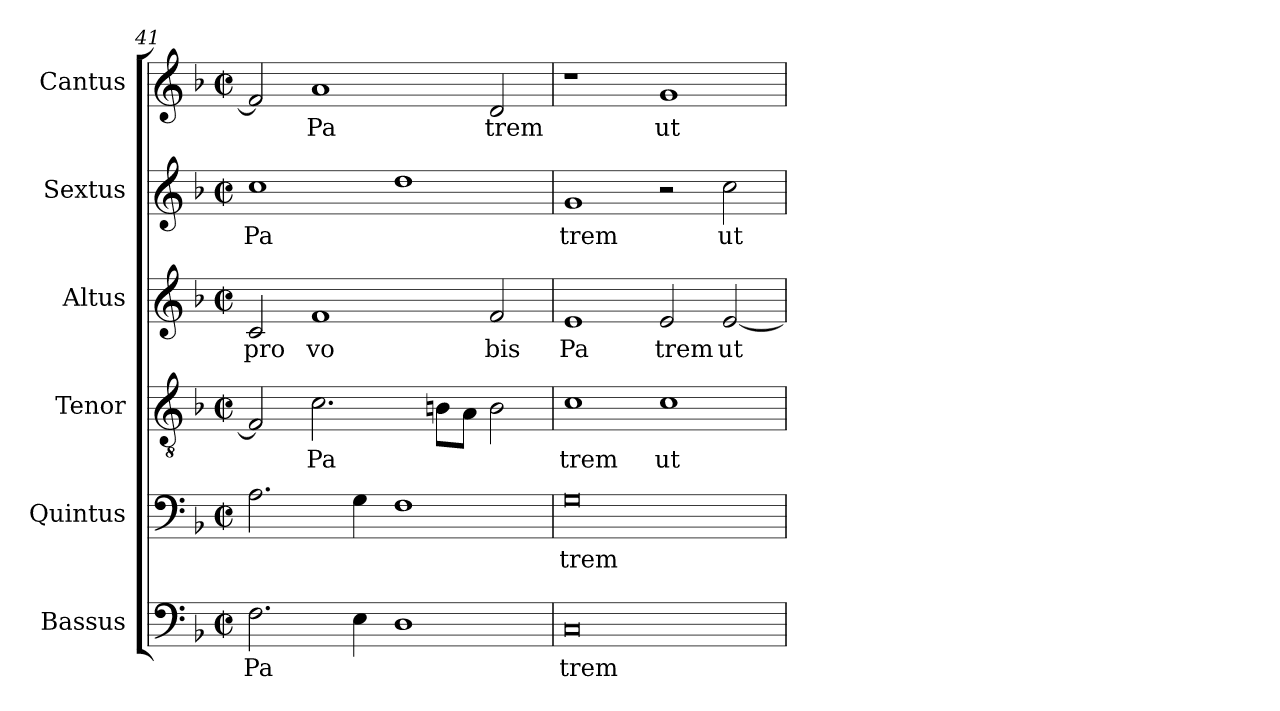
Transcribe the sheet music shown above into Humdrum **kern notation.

**kern	**text	**kern	**text	**kern	**text	**kern	**text	**kern	**text	**kern	**text
*part6	*part6	*part5	*part5	*part4	*part4	*part3	*part3	*part2	*part2	*part1	*part1
*staff6	*staff6	*staff5	*staff5	*staff4	*staff4	*staff3	*staff3	*staff2	*staff2	*staff1	*staff1
*I"Bassus	*	*I"Quintus	*	*I"Tenor	*	*I"Altus	*	*I"Sextus	*	*I"Cantus	*
*clefF4	*	*clefF4	*	*clefGv2	*	*clefG2	*	*clefG2	*	*clefG2	*
*k[b-]	*	*k[b-]	*	*k[b-]	*	*k[b-]	*	*k[b-]	*	*k[b-]	*
*F:	*	*F:	*	*F:	*	*F:	*	*F:	*	*F:	*
*M2/2	*	*M2/2	*	*M2/2	*	*M2/2	*	*M2/2	*	*M2/2	*
*met(c|)	*	*met(c|)	*	*met(c|)	*	*met(c|)	*	*met(c|)	*	*met(c|)	*
=41	=41	=41	=41	=41	=41	=41	=41	=41	=41	=41	=41
!	!LO:LY:b	!	!LO:LY:b:cj	!	!LO:LY:b	!	!LO:LY:b:cj	!	!LO:LY:b	!	!LO:LY:b
2.F\	Pa	2.A\	.	2F/]	.	2c/	pro	1cc	Pa-	2f/]	.
!	!	!	!	!	!LO:LY:b	!	!LO:LY:b:cj	!	!	!	!LO:LY:b
.	.	.	.	2.c\	Pa	1f	vo	.	.	1a	Pa
!	!LO:LY:b	!	!LO:LY:b:cj	!	!	!	!	!	!	!	!
4E\	.	4G\	.	.	.	.	.	.	.	.	.
!	!LO:LY:b	!	!LO:LY:b:cj	!	!	!	!	!	!LO:LY:b	!	!
1D	.	1F	.	.	.	.	.	1dd	--	.	.
!	!	!	!	!	!LO:LY:b	!	!	!	!	!	!
.	.	.	.	8B\L	.	.	.	.	.	.	.
!	!	!	!	!	!LO:LY:b	!	!	!	!	!	!
.	.	.	.	8A\J	.	.	.	.	.	.	.
!	!	!	!	!	!LO:LY:b	!	!LO:LY:b:cj	!	!	!	!LO:LY:b
.	.	.	.	2B\	.	2f/	bis	.	.	2d/	trem
=42	=42	=42	=42	=42	=42	=42	=42	=42	=42	=42	=42
!	!LO:LY:b	!	!LO:LY:b:cj	!	!LO:LY:b	!	!LO:LY:b:cj	!	!LO:LY:b	!	!
0C	trem	0G	trem	1c	trem	1e	Pa	1g	-trem	1r	.
!	!	!	!	!	!LO:LY:b	!	!LO:LY:b:cj	!	!	!	!LO:LY:b
.	.	.	.	1c	ut	2e/	trem	2r	.	1g	ut
!	!	!	!	!	!	!	!LO:LY:b:cj	!	!LO:LY:b	!	!
.	.	.	.	.	.	[<2e/	ut	2cc\	ut	.	.
=	=	=	=	=	=	=	=	=	=	=	=
*-	*-	*-	*-	*-	*-	*-	*-	*-	*-	*-	*-
